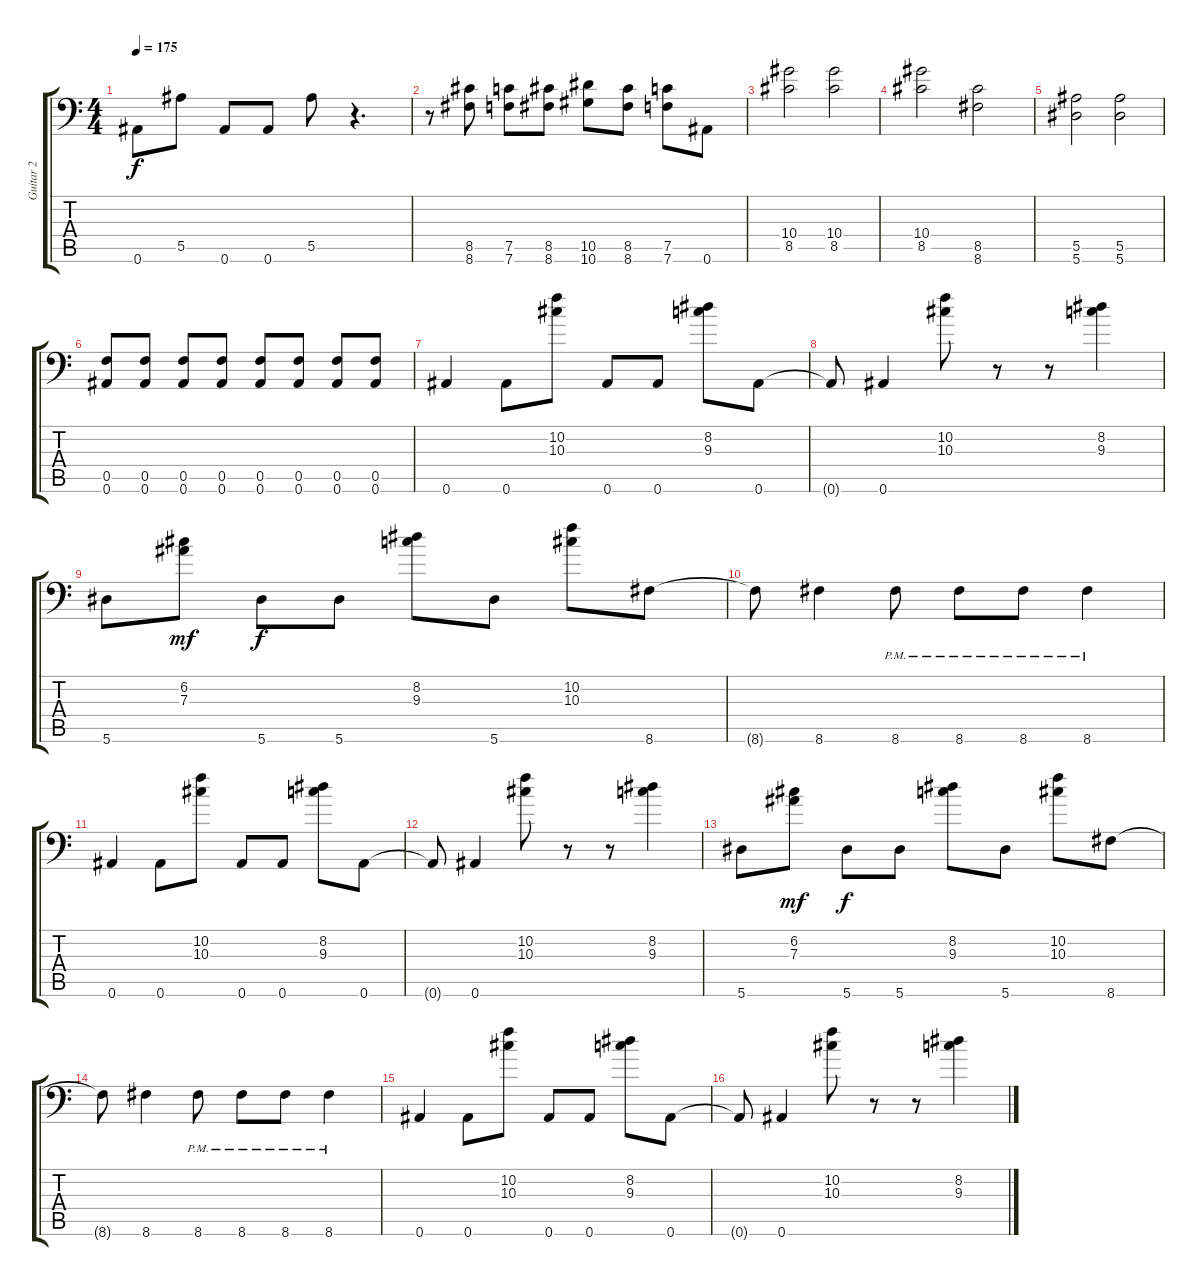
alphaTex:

\track ("Guitar 2" "Guitar 2") {instrument distortionguitar}
\staff {score tabs}
\tuning (C4 G3 Eb3 Bb2 F2 Bb1) {hide}
\ts (4 4)
\tempo 175
\clef f4
\ks c
0.6{t}.8{dy f} 5.5.8 0.6.8 0.6.8 5.5.8 r.4{d} |
r.8 (8.5 8.6).8 (7.5 7.6).8 (8.5 8.6).8 (10.5 10.6).8 (8.5 8.6).8 (7.5 7.6).8 0.6.8 |
(10.4 8.5).2 (10.4 8.5).2 |
(10.4 8.5).2 (8.5 8.6).2 |
(5.5 5.6).2 (5.5 5.6).2 |
(0.5 0.6).8 (0.5 0.6).8 (0.5 0.6).8 (0.5 0.6).8 (0.5 0.6).8 (0.5 0.6).8 (0.5 0.6).8 (0.5 0.6).8 |
0.6.4 0.6.8 (10.2 10.3).8 0.6.8 0.6.8 (8.2 9.3).8 0.6.8 |
0.6{t}.8 0.6.4 (10.2 10.3).8 r.8 r.8 (8.2 9.3).4 |
5.6.8 (6.2 7.3).8{dy mf} 5.6.8{dy f} 5.6.8 (8.2 9.3).8 5.6.8 (10.2 10.3).8 8.6.8 |
8.6{t}.8 8.6.4 8.6{pm}.8 8.6{pm}.8 8.6{pm}.8 8.6{pm}.4 |
0.6.4 0.6.8 (10.2 10.3).8 0.6.8 0.6.8 (8.2 9.3).8 0.6.8 |
0.6{t}.8 0.6.4 (10.2 10.3).8 r.8 r.8 (8.2 9.3).4 |
5.6.8 (6.2 7.3).8{dy mf} 5.6.8{dy f} 5.6.8 (8.2 9.3).8 5.6.8 (10.2 10.3).8 8.6.8 |
8.6{t}.8 8.6.4 8.6{pm}.8 8.6{pm}.8 8.6{pm}.8 8.6{pm}.4 |
0.6.4 0.6.8 (10.2 10.3).8 0.6.8 0.6.8 (8.2 9.3).8 0.6.8 |
0.6{t}.8 0.6.4 (10.2 10.3).8 r.8 r.8 (8.2 9.3).4
